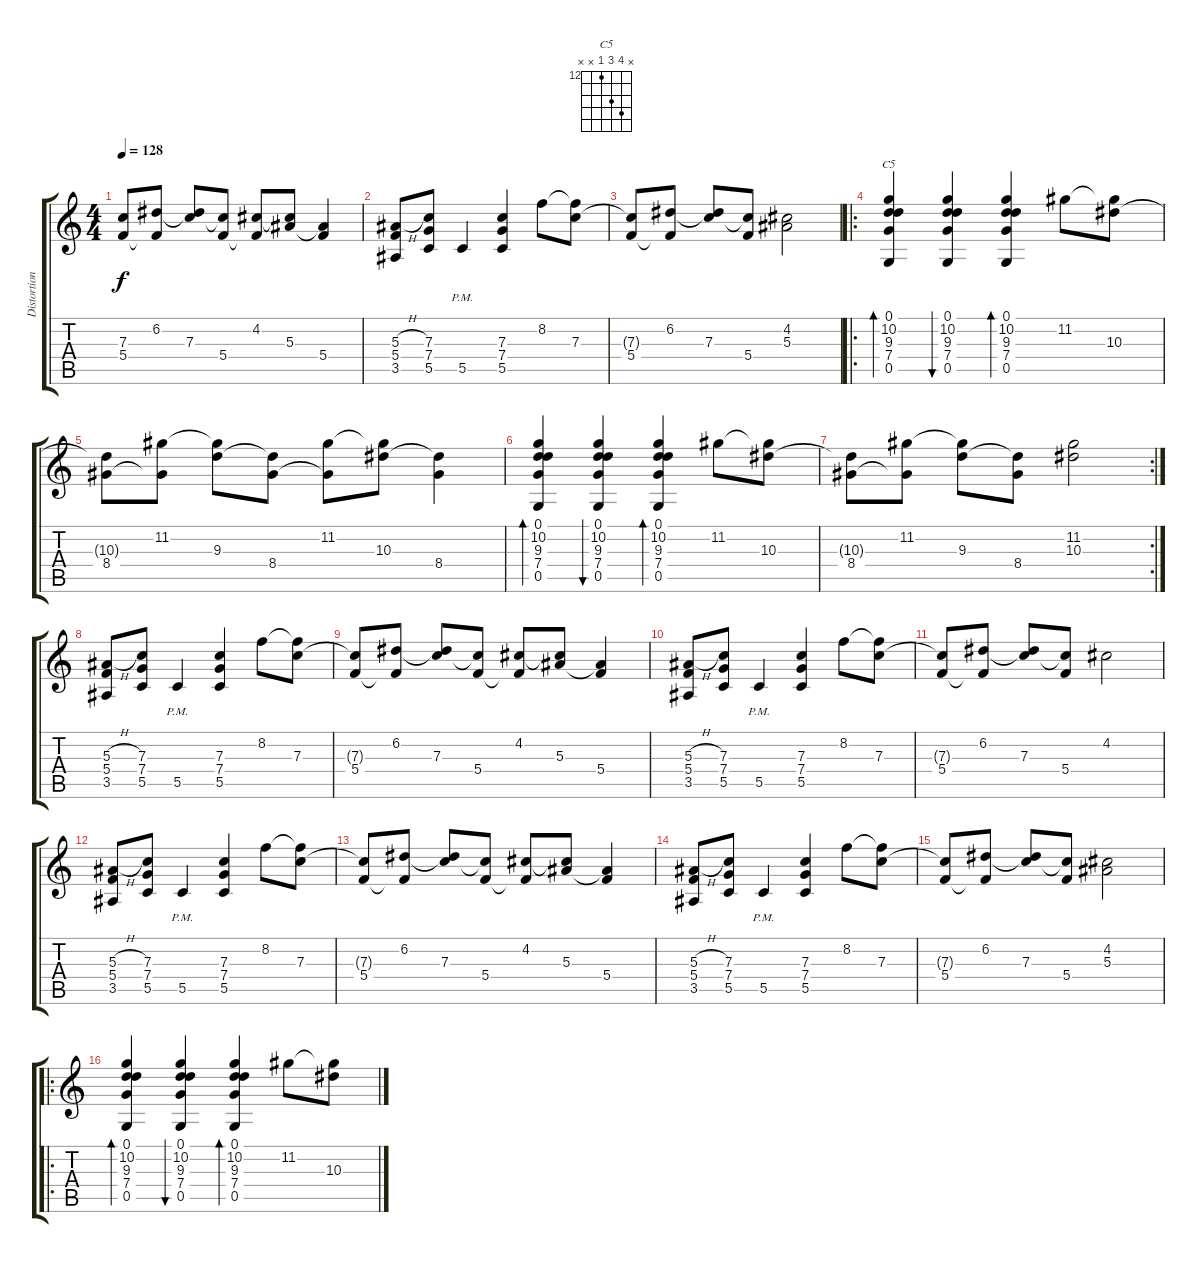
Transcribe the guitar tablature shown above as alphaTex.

\track ("Distortion Guitar 2" "Distortion") {instrument overdrivenguitar}
\staff {score tabs}
\tuning (D4 A3 F3 C3 G2 D2) {hide}
\chord ("C5" x 15 14 12 x x) {firstfret 12}
\ts (4 4)
\tempo 128
\clef g2
\ks c
(7.3{t} 5.4).8{dy f} (6.2 5.4{t}).8 (6.2{t} 7.3).8 (7.3{t} 5.4).8 (4.2 5.4{t}).8 (4.2{t} 5.3).8 (5.3{t} 5.4).4 |
(5.3{h} 5.4 3.5).8 (7.3 7.4 5.5).8 5.5{pm}.4 (7.3 7.4 5.5).4 8.2.8 (8.2{t} 7.3).8 |
(7.3{t} 5.4).8 (6.2 5.4{t}).8 (6.2{t} 7.3).8 (7.3{t} 5.4).8 (4.2 5.3).2 |
\ro
(0.1 10.2 9.3 7.4 0.5).4{bd 120 ch "C5"} (0.1 10.2 9.3 7.4 0.5).4{bu 120} (0.1 10.2 9.3 7.4 0.5).4{bd 120} 11.2.8 (11.2{t} 10.3).8 |
(10.3{t} 8.4).8 (11.2 8.4{t}).8 (11.2{t} 9.3).8 (9.3{t} 8.4).8 (11.2 8.4{t}).8 (11.2{t} 10.3).8 (10.3{t} 8.4).4 |
(0.1 10.2 9.3 7.4 0.5).4{bd 120} (0.1 10.2 9.3 7.4 0.5).4{bu 120} (0.1 10.2 9.3 7.4 0.5).4{bd 120} 11.2.8 (11.2{t} 10.3).8 |
\rc 2
(10.3{t} 8.4).8 (11.2 8.4{t}).8 (11.2{t} 9.3).8 (9.3{t} 8.4).8 (11.2 10.3).2 |
(5.3{h} 5.4 3.5).8 (7.3 7.4 5.5).8 5.5{pm}.4 (7.3 7.4 5.5).4 8.2.8 (8.2{t} 7.3).8 |
(7.3{t} 5.4).8 (6.2 5.4{t}).8 (6.2{t} 7.3).8 (7.3{t} 5.4).8 (4.2 5.4{t}).8 (4.2{t} 5.3).8 (5.3{t} 5.4).4 |
(5.3{h} 5.4 3.5).8 (7.3 7.4 5.5).8 5.5{pm}.4 (7.3 7.4 5.5).4 8.2.8 (8.2{t} 7.3).8 |
(7.3{t} 5.4).8 (6.2 5.4{t}).8 (6.2{t} 7.3).8 (7.3{t} 5.4).8 4.2.2 |
(5.3{h} 5.4 3.5).8 (7.3 7.4 5.5).8 5.5{pm}.4 (7.3 7.4 5.5).4 8.2.8 (8.2{t} 7.3).8 |
(7.3{t} 5.4).8 (6.2 5.4{t}).8 (6.2{t} 7.3).8 (7.3{t} 5.4).8 (4.2 5.4{t}).8 (4.2{t} 5.3).8 (5.3{t} 5.4).4 |
(5.3{h} 5.4 3.5).8 (7.3 7.4 5.5).8 5.5{pm}.4 (7.3 7.4 5.5).4 8.2.8 (8.2{t} 7.3).8 |
(7.3{t} 5.4).8 (6.2 5.4{t}).8 (6.2{t} 7.3).8 (7.3{t} 5.4).8 (4.2 5.3).2 |
\ro
(0.1 10.2 9.3 7.4 0.5).4{bd 120} (0.1 10.2 9.3 7.4 0.5).4{bu 120} (0.1 10.2 9.3 7.4 0.5).4{bd 120} 11.2.8 (11.2{t} 10.3).8
